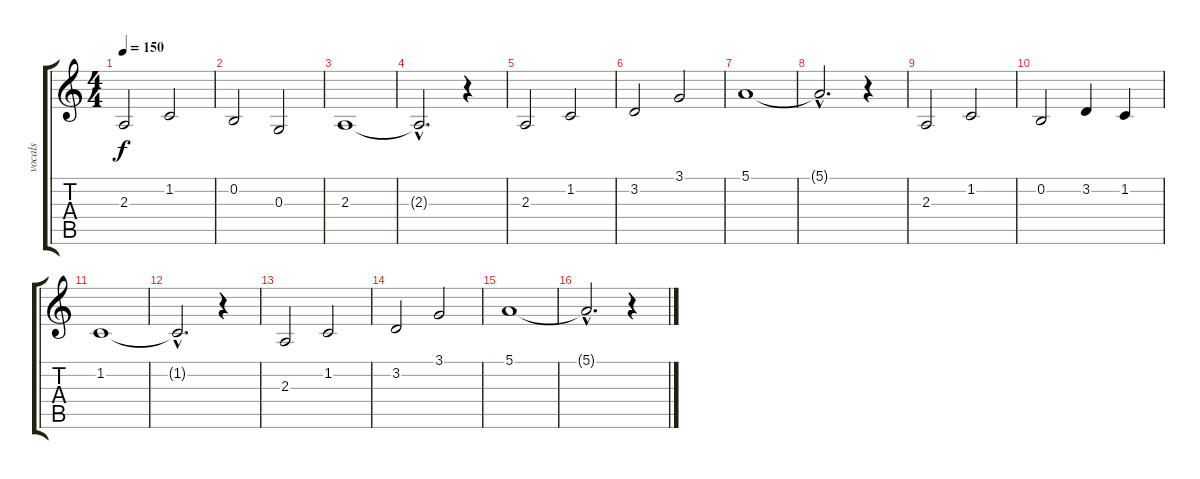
\track ("vocals" "vocals") {instrument oboe}
\staff {score tabs}
\tuning (E4 B3 G3 D3 A2 E2) {hide}
\ts (4 4)
\tempo 150
\clef g2
\ks c
2.3.2{dy f} 1.2.2 |
0.2.2 0.3.2 |
2.3.1 |
2.3{hac t}.2{d} r.4 |
2.3.2 1.2.2 |
3.2.2 3.1.2 |
5.1.1 |
5.1{hac t}.2{d} r.4 |
2.3.2 1.2.2 |
0.2.2 3.2.4 1.2.4 |
1.2.1 |
1.2{hac t}.2{d} r.4 |
2.3.2 1.2.2 |
3.2.2 3.1.2 |
5.1.1 |
5.1{hac t}.2{d} r.4
